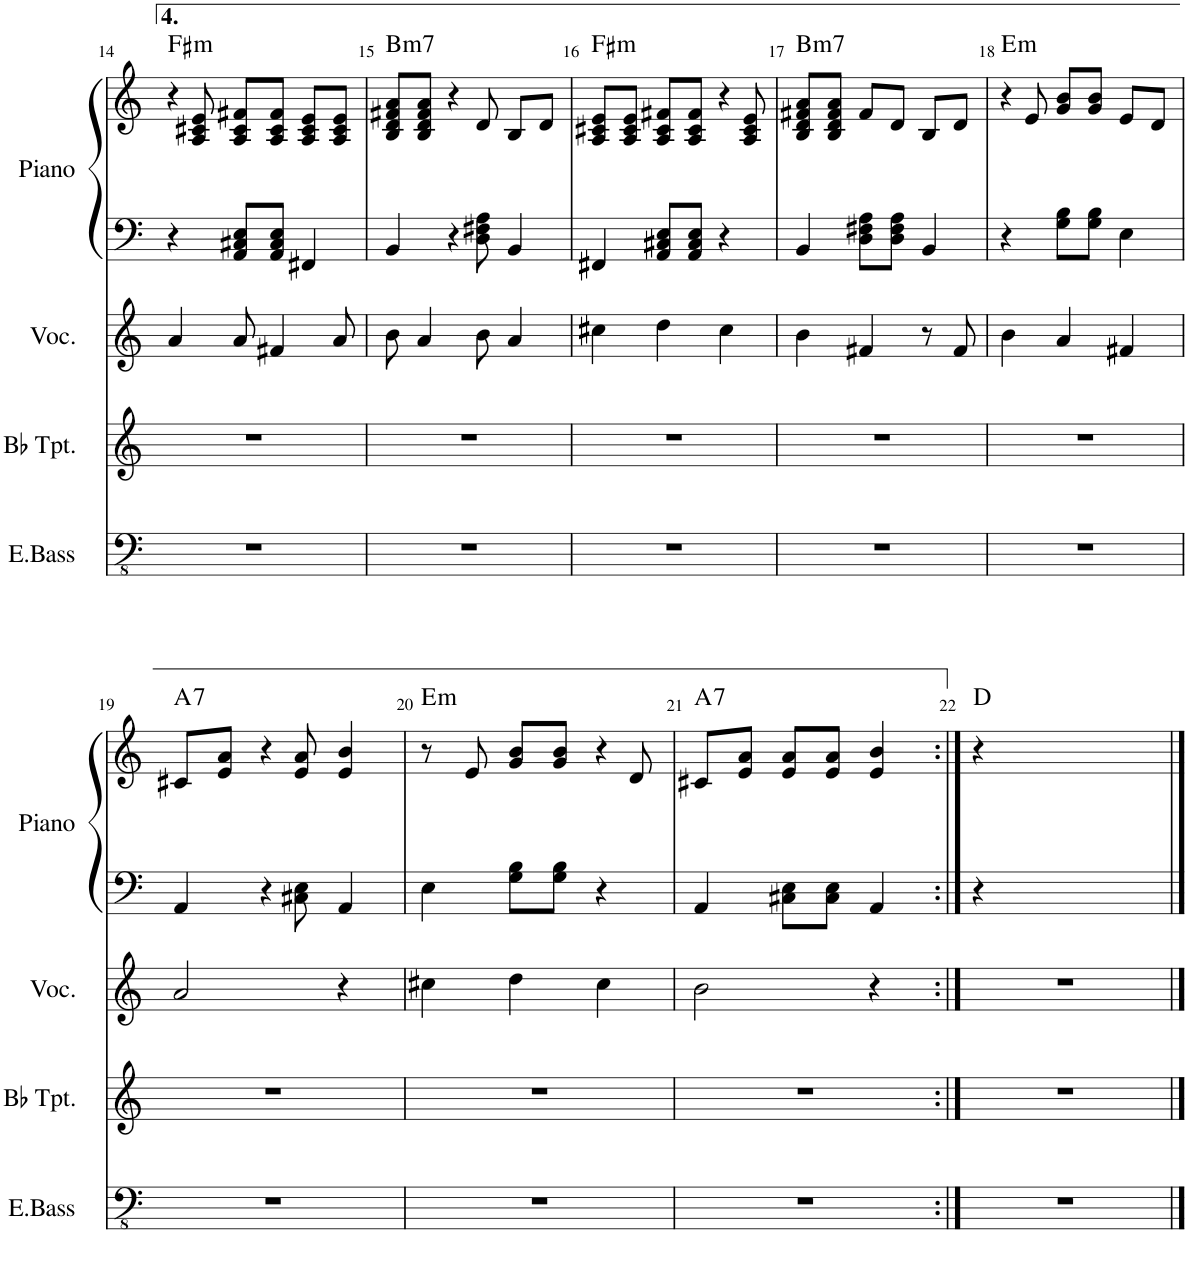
**kern	**kern	**kern	**kern	**kern	**harte
*part4	*part3	*part2	*part1	*part1	*part1
*staff5	*staff4	*staff3	*staff2	*staff1	*
*I"Elec.Bass	*I"Bb Trumpet	*I"Vocal	*I"Piano	*	*
*I'E.Bass	*I'Bb Tpt.	*I'Voc.	*I'Piano	*	*
!!LO:PB:g=z
*clefFv4	*clefG2	*clefG2	*clefF4	*clefG2	*
*	*ITrd1c2	*	*	*	*
*k[]	*k[]	*k[]	*k[]	*k[]	*
*M3/4	*M3/4	*M3/4	*M3/4	*M3/4	*
=14	=14	=14	=14	=14	=14
!	!	!	!	!	!LO:H:kt=m
2.r	2.r	4a/	4r	4r	F#:min
.	.	8a/	8AA/ 8C#X/ 8E/L	8A/ 8c#X/ 8e/	.
.	.	4f#X/	8AA/ 8C#/ 8E/J	8A/ 8c#/ 8f#X/L	.
.	.	.	4FF#X/	8A/ 8c#/ 8f#/J	.
.	.	8a/	.	8A/ 8c#/ 8e/L	.
8ryy	8ryy	8ryy	8ryy	8A/ 8c#/ 8e/J	.
=15	=15	=15	=15	=15	=15
!	!	!	!	!	!LO:H:kt=m7
2.r	2.r	8b\	4BB/	8B/ 8d/ 8f#X/ 8a/L	B:min7
.	.	4a/	.	8B/ 8d/ 8f#/ 8a/J	.
.	.	.	4r	4r	.
.	.	8b\	.	.	.
.	.	4a/	8D\ 8F#X\ 8A\	8d/	.
.	.	.	4BB/	8B/L	.
8ryy	8ryy	8ryy	.	8d/J	.
=16	=16	=16	=16	=16	=16
!	!	!	!	!	!LO:H:kt=m
2.r	2.r	4cc#X\	4FF#X/	8A/ 8c#X/ 8e/L	F#:min
.	.	.	.	8A/ 8c#/ 8e/J	.
.	.	4dd\	8AA/ 8C#X/ 8E/L	8A/ 8c#/ 8f#X/L	.
.	.	.	8AA/ 8C#/ 8E/J	8A/ 8c#/ 8f#/J	.
.	.	4cc#\	4r	4r	.
8ryy	8ryy	8ryy	8ryy	8A/ 8c#/ 8e/	.
=17	=17	=17	=17	=17	=17
!	!	!	!	!	!LO:H:kt=m7
2.r	2.r	4b\	4BB/	8B/ 8d/ 8f#X/ 8a/L	B:min7
.	.	.	.	8B/ 8d/ 8f#/ 8a/J	.
.	.	4f#X/	8D\ 8F#X\ 8A\L	8f#/L	.
.	.	.	8D\ 8F#\ 8A\J	8d/J	.
.	.	8r	4BB/	8B/L	.
.	.	8f#/	.	8d/J	.
=18	=18	=18	=18	=18	=18
!	!	!	!	!	!LO:H:kt=m
2.r	2.r	4b\	4r	4r	E:min
.	.	4a/	8G\ 8B\L	8e/	.
.	.	.	8G\ 8B\J	8g/ 8b/L	.
.	.	4f#X/	4E\	8g/ 8b/J	.
.	.	.	.	8e/L	.
8ryy	8ryy	8ryy	8ryy	8d/J	.
!!LO:LB:g=z
=19	=19	=19	=19	=19	=19
!	!	!	!	!	!LO:H:kt=7
2.r	2.r	2a/	4AA/	8c#X/L	A:7
.	.	.	.	8e/ 8a/J	.
.	.	.	4r	4r	.
.	.	4r	8C#X\ 8E\	8e/ 8a/	.
.	.	.	4AA/	4e/ 4b/	.
8ryy	8ryy	8ryy	.	.	.
=20	=20	=20	=20	=20	=20
!	!	!	!	!	!LO:H:kt=m
2.r	2.r	4cc#X\	4E\	8r	E:min
.	.	.	.	8e/	.
.	.	4dd\	8G\ 8B\L	8g/ 8b/L	.
.	.	.	8G\ 8B\J	8g/ 8b/J	.
.	.	4cc#\	4r	4r	.
8ryy	8ryy	8ryy	8ryy	8d/	.
=21	=21	=21	=21	=21	=21
!	!	!	!	!	!LO:H:kt=7
2.r	2.r	2b\	4AA/	8c#X/L	A:7
.	.	.	.	8e/ 8a/J	.
.	.	.	8C#X\ 8E\L	8e/ 8a/L	.
.	.	.	8C#\ 8E\J	8e/ 8a/J	.
.	.	4r	4AA/	4e/ 4b/	.
=22:|!	=22:|!	=22:|!	=22:|!	=22:|!	=22:|!
2.r	2.r	2.r	4r	4r	D:maj
.	.	.	2ryy	2ryy	.
==	==	==	==	==	==
*-	*-	*-	*-	*-	*-
